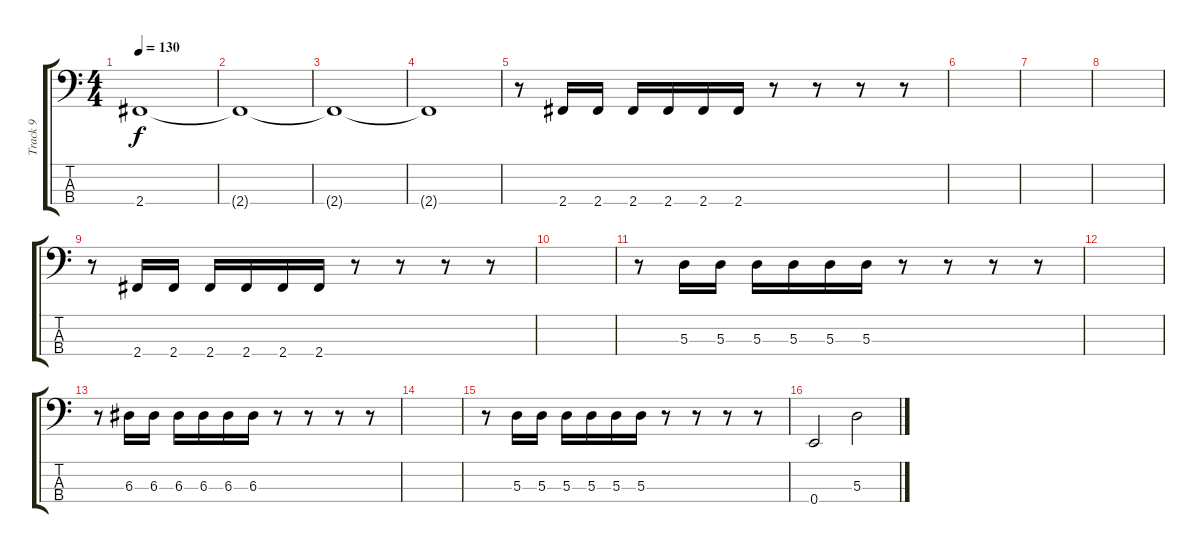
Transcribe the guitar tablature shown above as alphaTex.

\track ("Track 9" "Track 9") {instrument electricbasspick}
\staff {score tabs}
\tuning (G2 D2 A1 E1) {hide}
\ts (4 4)
\tempo 130
\clef f4
\ks c
2.4.1{dy f} |
2.4{t}.1 |
2.4{t}.1 |
2.4{t}.1 |
r.8 2.4.16 2.4.16 2.4.16 2.4.16 2.4.16 2.4.16 r.8 r.8 r.8 r.8 |
|
|
|
r.8 2.4.16 2.4.16 2.4.16 2.4.16 2.4.16 2.4.16 r.8 r.8 r.8 r.8 |
|
r.8 5.3.16 5.3.16 5.3.16 5.3.16 5.3.16 5.3.16 r.8 r.8 r.8 r.8 |
|
r.8 6.3.16 6.3.16 6.3.16 6.3.16 6.3.16 6.3.16 r.8 r.8 r.8 r.8 |
|
r.8 5.3.16 5.3.16 5.3.16 5.3.16 5.3.16 5.3.16 r.8 r.8 r.8 r.8 |
0.4.2 5.3.2
